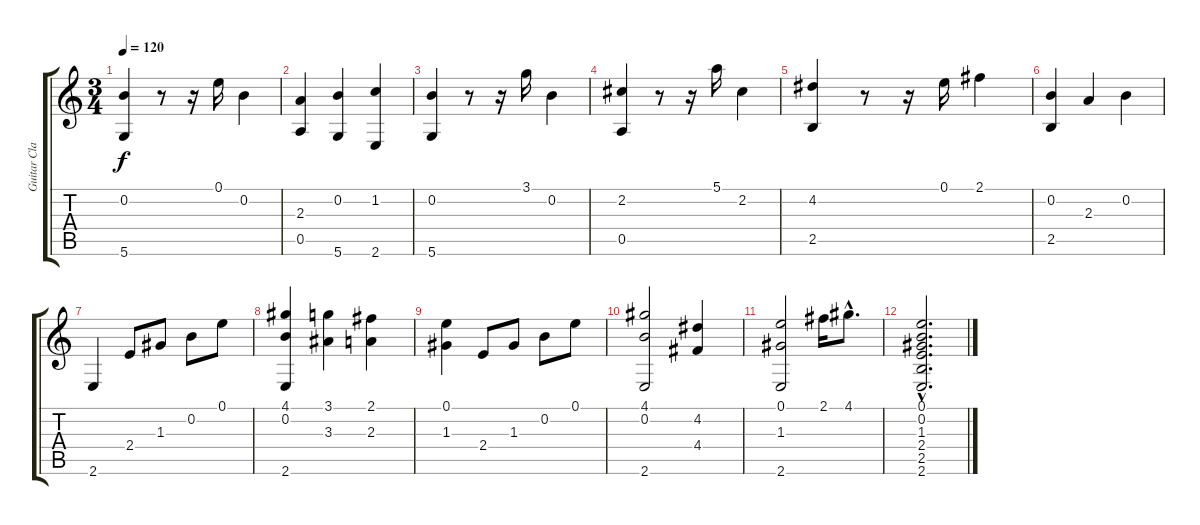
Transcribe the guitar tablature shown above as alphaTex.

\track ("Guitar Classic" "Guitar Cla") {instrument acousticguitarnylon}
\staff {score tabs}
\tuning (E4 B3 G3 D3 A2 D2) {hide}
\ts (3 4)
\tempo 120
\clef g2
\ks c
(0.2 5.6).4{dy f} r.8 r.16 0.1.16 0.2.4 |
(2.3 0.5).4 (0.2 5.6).4 (1.2 2.6).4 |
(0.2 5.6).4 r.8 r.16 3.1.16 0.2.4 |
(2.2 0.5).4 r.8 r.16 5.1.16 2.2.4 |
(4.2 2.5).4 r.8 r.16 0.1.16 2.1.4 |
(0.2 2.5).4 2.3.4 0.2.4 |
2.6.4 2.4.8 1.3.8 0.2.8 0.1.8 |
(4.1 0.2 2.6).4 (3.1 3.3).4 (2.1 2.3).4 |
(0.1 1.3).4 2.4.8 1.3.8 0.2.8 0.1.8 |
(4.1 0.2 2.6).2 (4.2 4.4).4 |
(0.1 1.3 2.6).2 2.1.16 4.1{hac}.8{d} |
(0.1{hac} 0.2{hac} 1.3{hac} 2.4{hac} 2.5{hac} 2.6{hac}).2{d}
